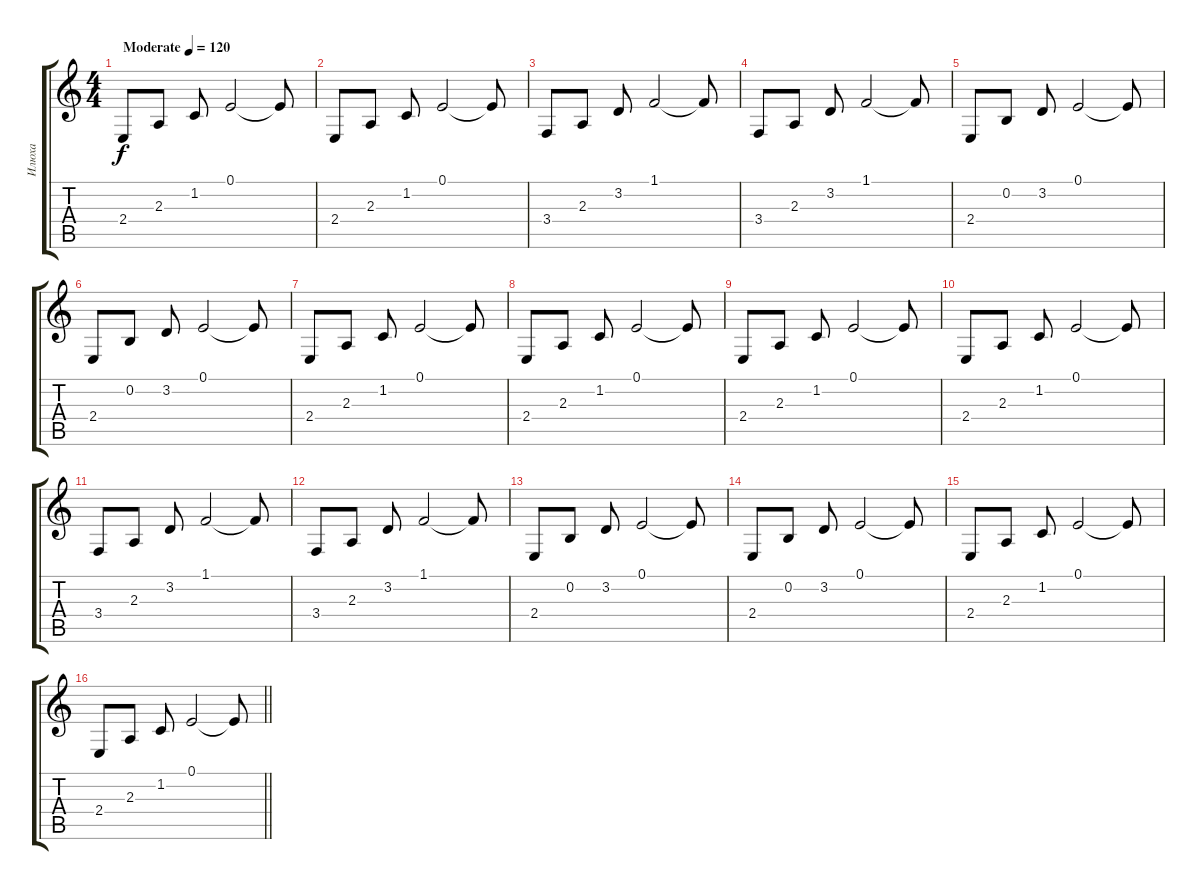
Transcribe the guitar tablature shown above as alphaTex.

\track ("Илюха" "Илюха") {instrument electricgrandpiano}
\staff {score tabs}
\tuning (E4 B3 G3 D3 A2 E2) {hide}
\ts (4 4)
\tempo (120 "Moderate")
\clef g2
\ks c
2.4.8{dy f instrument electricgrandpiano} 2.3.8 1.2.8 0.1.2 0.1{t}.8 |
2.4.8 2.3.8 1.2.8 0.1.2 0.1{t}.8 |
3.4.8 2.3.8 3.2.8 1.1.2 1.1{t}.8 |
3.4.8 2.3.8 3.2.8 1.1.2 1.1{t}.8 |
2.4.8 0.2.8 3.2.8 0.1.2 0.1{t}.8 |
2.4.8 0.2.8 3.2.8 0.1.2 0.1{t}.8 |
2.4.8 2.3.8 1.2.8 0.1.2 0.1{t}.8 |
2.4.8 2.3.8 1.2.8 0.1.2 0.1{t}.8 |
2.4.8 2.3.8 1.2.8 0.1.2 0.1{t}.8 |
2.4.8 2.3.8 1.2.8 0.1.2 0.1{t}.8 |
3.4.8 2.3.8 3.2.8 1.1.2 1.1{t}.8 |
3.4.8 2.3.8 3.2.8 1.1.2 1.1{t}.8 |
2.4.8 0.2.8 3.2.8 0.1.2 0.1{t}.8 |
2.4.8 0.2.8 3.2.8 0.1.2 0.1{t}.8 |
2.4.8 2.3.8 1.2.8 0.1.2 0.1{t}.8 |
\barLineRight lightlight
2.4.8 2.3.8 1.2.8 0.1.2 0.1{t}.8
